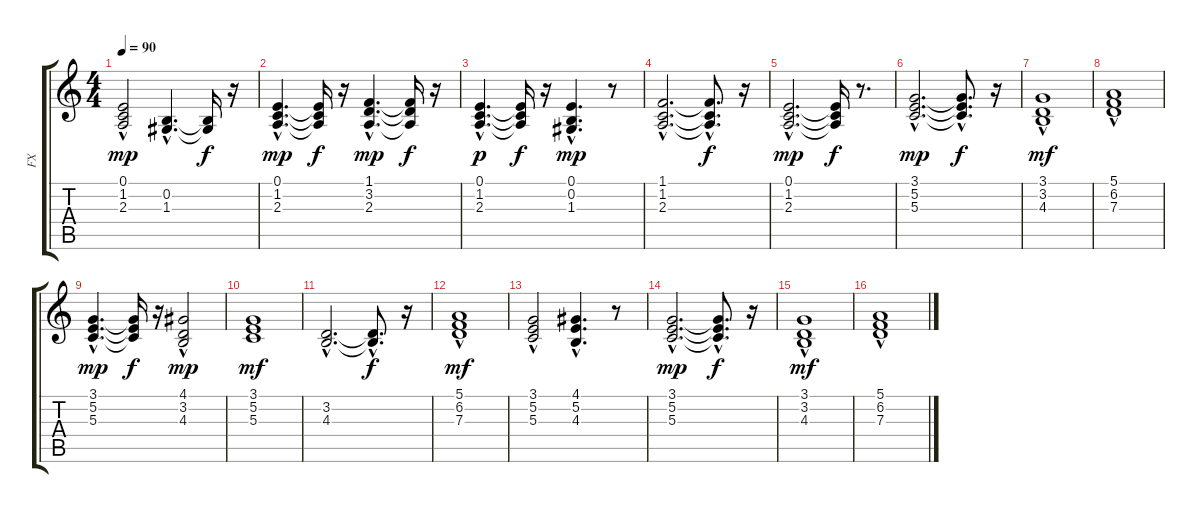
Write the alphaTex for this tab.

\track ("FX" "FX") {instrument fx8scifi}
\staff {score tabs}
\tuning (E4 B3 G3 D3 A2 E2) {hide}
\ts (4 4)
\tempo 90
\clef g2
\ks c
(0.1{hac} 1.2{hac} 2.3{hac}).2{dy mp} (0.2{hac} 1.3{hac}).4{d} (0.2{t} 1.3{t}).16{dy f} r.16 |
(0.1{hac} 1.2{hac} 2.3{hac}).4{d dy mp} (0.1{t} 1.2{t} 2.3{t}).16{dy f} r.16 (1.1{hac} 3.2{hac} 2.3{hac}).4{d dy mp} (1.1{t} 3.2{t} 2.3{t}).16{dy f} r.16 |
(0.1{hac} 1.2{hac} 2.3{hac}).4{d dy p} (0.1{t} 1.2{t} 2.3{t}).16{dy f} r.16 (0.1{hac} 0.2{hac} 1.3{hac}).4{d dy mp} r.8 |
(1.1{hac} 1.2{hac} 2.3{hac}).2{d} (1.1{hac t} 1.2{hac t} 2.3{hac t}).8{d dy f} r.16 |
(0.1{hac} 1.2{hac} 2.3{hac}).2{d dy mp} (0.1{t} 1.2{t} 2.3{t}).16{dy f} r.8{d} |
(3.1{hac} 5.2{hac} 5.3{hac}).2{d dy mp} (3.1{hac t} 5.2{hac t} 5.3{hac t}).8{d dy f} r.16 |
(3.1 3.2{hac} 4.3{hac}).1{dy mf} |
(5.1{hac} 6.2 7.3).1 |
(3.1{hac} 5.2{hac} 5.3{hac}).4{d dy mp} (3.1{t} 5.2{t} 5.3{t}).16{dy f} r.16 (4.1 3.2{hac} 4.3{hac}).2{dy mp} |
(3.1 5.2 5.3).1{dy mf} |
(3.2{hac} 4.3{hac}).2{d} (3.2{hac t} 4.3{hac t}).8{d dy f} r.16 |
(5.1{hac} 6.2 7.3{hac}).1{dy mf} |
(3.1{hac} 5.2 5.3{hac}).2 (4.1{hac} 5.2{hac} 4.3{hac}).4{d} r.8 |
(3.1{hac} 5.2{hac} 5.3{hac}).2{d dy mp} (3.1{hac t} 5.2{hac t} 5.3{hac t}).8{d dy f} r.16 |
(3.1 3.2{hac} 4.3{hac}).1{dy mf} |
(5.1{hac} 6.2 7.3).1
